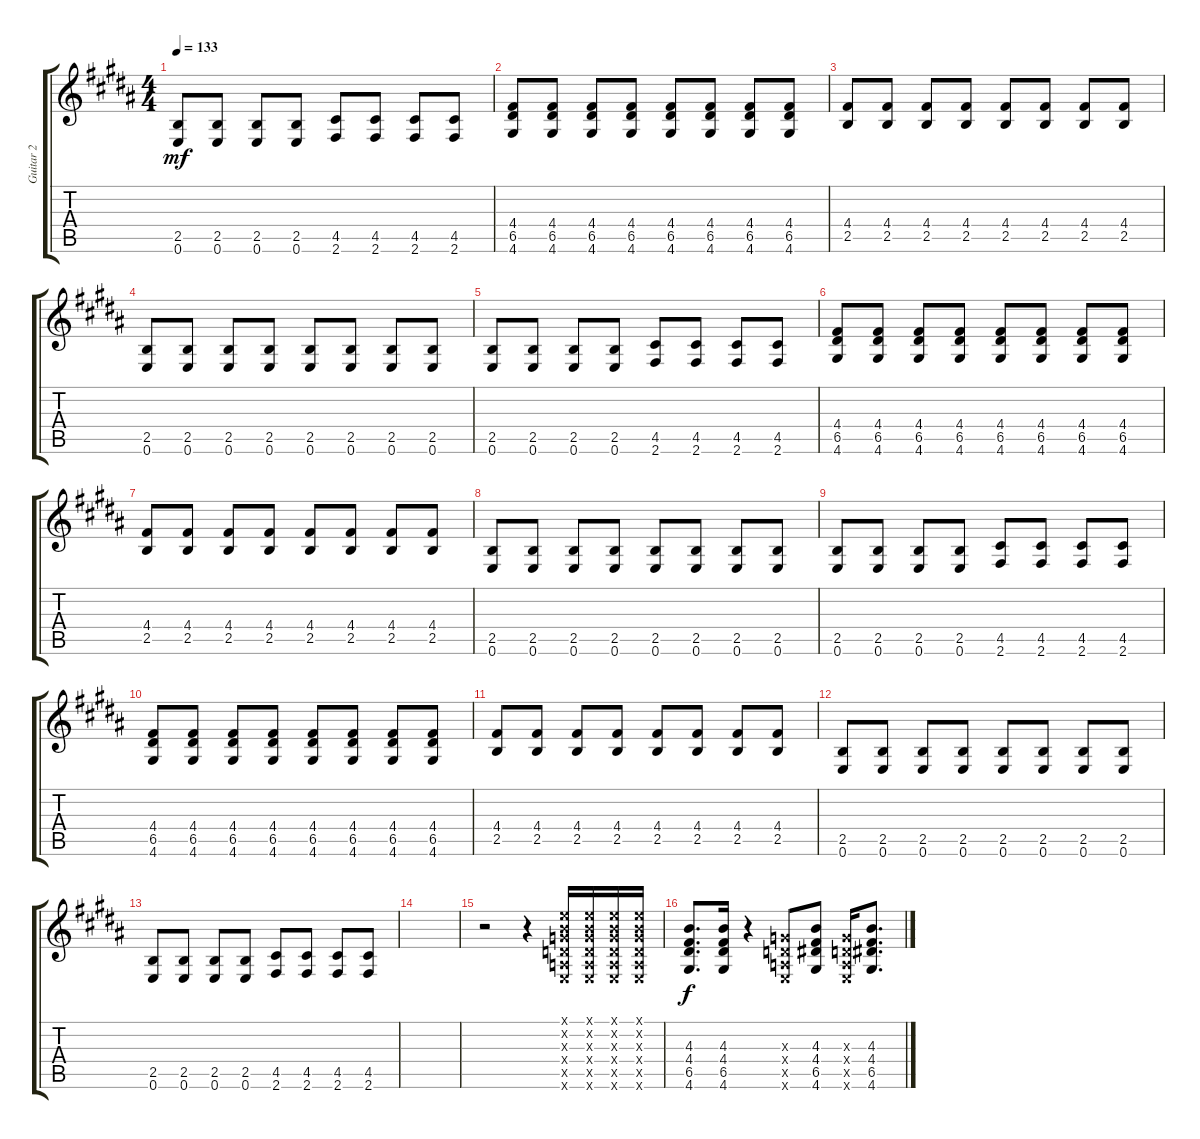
\track ("Guitar 2" "Guitar 2") {instrument distortionguitar}
\staff {score tabs}
\tuning (E4 B3 G3 D3 A2 E2) {hide}
\ts (4 4)
\tempo 133
\clef g2
\ks b
(2.5 0.6).8{dy mf} (2.5 0.6).8 (2.5 0.6).8 (2.5 0.6).8 (4.5 2.6).8 (4.5 2.6).8 (4.5 2.6).8 (4.5 2.6).8 |
(4.4 6.5 4.6).8 (4.4 6.5 4.6).8 (4.4 6.5 4.6).8 (4.4 6.5 4.6).8 (4.4 6.5 4.6).8 (4.4 6.5 4.6).8 (4.4 6.5 4.6).8 (4.4 6.5 4.6).8 |
(4.4 2.5).8 (4.4 2.5).8 (4.4 2.5).8 (4.4 2.5).8 (4.4 2.5).8 (4.4 2.5).8 (4.4 2.5).8 (4.4 2.5).8 |
(2.5 0.6).8 (2.5 0.6).8 (2.5 0.6).8 (2.5 0.6).8 (2.5 0.6).8 (2.5 0.6).8 (2.5 0.6).8 (2.5 0.6).8 |
(2.5 0.6).8 (2.5 0.6).8 (2.5 0.6).8 (2.5 0.6).8 (4.5 2.6).8 (4.5 2.6).8 (4.5 2.6).8 (4.5 2.6).8 |
(4.4 6.5 4.6).8 (4.4 6.5 4.6).8 (4.4 6.5 4.6).8 (4.4 6.5 4.6).8 (4.4 6.5 4.6).8 (4.4 6.5 4.6).8 (4.4 6.5 4.6).8 (4.4 6.5 4.6).8 |
(4.4 2.5).8 (4.4 2.5).8 (4.4 2.5).8 (4.4 2.5).8 (4.4 2.5).8 (4.4 2.5).8 (4.4 2.5).8 (4.4 2.5).8 |
(2.5 0.6).8 (2.5 0.6).8 (2.5 0.6).8 (2.5 0.6).8 (2.5 0.6).8 (2.5 0.6).8 (2.5 0.6).8 (2.5 0.6).8 |
(2.5 0.6).8 (2.5 0.6).8 (2.5 0.6).8 (2.5 0.6).8 (4.5 2.6).8 (4.5 2.6).8 (4.5 2.6).8 (4.5 2.6).8 |
(4.4 6.5 4.6).8 (4.4 6.5 4.6).8 (4.4 6.5 4.6).8 (4.4 6.5 4.6).8 (4.4 6.5 4.6).8 (4.4 6.5 4.6).8 (4.4 6.5 4.6).8 (4.4 6.5 4.6).8 |
(4.4 2.5).8 (4.4 2.5).8 (4.4 2.5).8 (4.4 2.5).8 (4.4 2.5).8 (4.4 2.5).8 (4.4 2.5).8 (4.4 2.5).8 |
(2.5 0.6).8 (2.5 0.6).8 (2.5 0.6).8 (2.5 0.6).8 (2.5 0.6).8 (2.5 0.6).8 (2.5 0.6).8 (2.5 0.6).8 |
(2.5 0.6).8 (2.5 0.6).8 (2.5 0.6).8 (2.5 0.6).8 (4.5 2.6).8 (4.5 2.6).8 (4.5 2.6).8 (4.5 2.6).8 |
|
r.2 r.4 (0.1{x} 0.2{x} 0.3{x} 0.4{x} 0.5{x} 0.6{x}).16 (0.1{x} 0.2{x} 0.3{x} 0.4{x} 0.5{x} 0.6{x}).16 (0.1{x} 0.2{x} 0.3{x} 0.4{x} 0.5{x} 0.6{x}).16 (0.1{x} 0.2{x} 0.3{x} 0.4{x} 0.5{x} 0.6{x}).16 |
(4.3 4.4 6.5 4.6).8{d dy f} (4.3 4.4 6.5 4.6).16 r.4 (0.3{x} 0.4{x} 0.5{x} 0.6{x}).8 (4.3 4.4 6.5 4.6).8 (0.3{x} 0.4{x} 0.5{x} 0.6{x}).16 (4.3 4.4 6.5 4.6).8{d}
